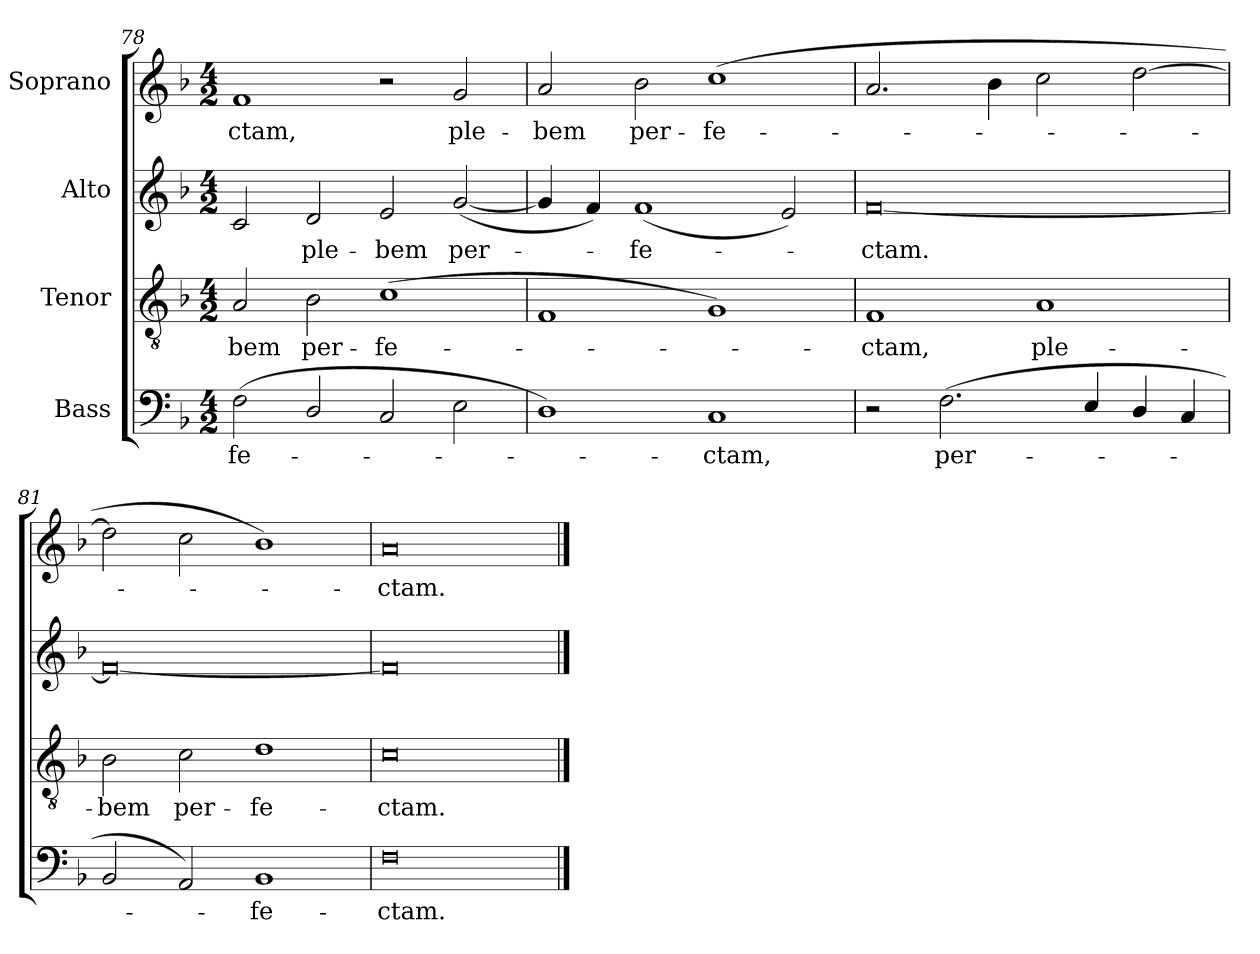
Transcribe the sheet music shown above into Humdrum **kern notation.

**kern	**text	**kern	**text	**kern	**text	**kern	**text
*part4	*part4	*part3	*part3	*part2	*part2	*part1	*part1
*staff4	*staff4	*staff3	*staff3	*staff2	*staff2	*staff1	*staff1
*I"Bass	*	*I"Tenor	*	*I"Alto	*	*I"Soprano	*
*clefF4	*	*clefGv2	*	*clefG2	*	*clefG2	*
*k[b-]	*	*k[b-]	*	*k[b-]	*	*k[b-]	*
*F:	*	*F:	*	*F:	*	*F:	*
*M4/2	*	*M4/2	*	*M4/2	*	*M4/2	*
=78	=78	=78	=78	=78	=78	=78	=78
!	!LO:LY:b	!	!LO:LY:b	!	!	!	!LO:LY:b
(>2F	-fe-	2A	-bem	2c	.	1f	ctam,
!	!	!	!LO:LY:b	!	!LO:LY:b	!	!
2D/	.	2B-	per-	2d	ple-	.	.
!	!	!	!LO:LY:b	!	!LO:LY:b	!	!
2C	.	(<1c	-fe-	2e	-bem	2r	.
!	!	!	!	!	!LO:LY:b	!	!LO:LY:b
2E	.	.	.	(<[2g	per-	2g	ple-
=79	=79	=79	=79	=79	=79	=79	=79
!	!	!	!	!	!	!	!LO:LY:b
1D)	.	1F	.	4g]	.	2a	-bem
.	.	.	.	4f)	.	.	.
!	!	!	!	!	!LO:LY:b	!	!LO:LY:b
.	.	.	.	(<1f	fe-	2b-	per-
!	!LO:LY:b	!	!	!	!	!	!LO:LY:b
1C	ctam,	1G)	.	.	.	(>1cc	-fe-
.	.	.	.	2e)	.	.	.
=80	=80	=80	=80	=80	=80	=80	=80
!	!	!	!LO:LY:b	!	!LO:LY:b	!	!
2r	.	1F	ctam,	[0f	ctam.	2.a	.
!	!LO:LY:b	!	!	!	!	!	!
(<2.F	per-	.	.	.	.	.	.
.	.	.	.	.	.	4b-	.
!	!	!	!LO:LY:b	!	!	!	!
.	.	1A	ple-	.	.	2cc	.
4E/	.	.	.	.	.	.	.
4D/	.	.	.	.	.	[2dd	.
4C	.	.	.	.	.	.	.
=81	=81	=81	=81	=81	=81	=81	=81
!	!	!	!LO:LY:b	!	!	!	!
2BB-	.	2B-	-bem	0f_	.	2dd]	.
!	!	!	!LO:LY:b	!	!	!	!
2AA)	.	2c	per-	.	.	2cc	.
!	!LO:LY:b	!	!LO:LY:b	!	!	!	!
1BB-	fe-	1d	-fe-	.	.	1b-)	.
=82	=82	=82	=82	=82	=82	=82	=82
!	!LO:LY:b	!	!LO:LY:b	!	!	!	!LO:LY:b
0F	-ctam.	0c	-ctam.	0f]	.	0a	ctam.
==	==	==	==	==	==	==	==
*-	*-	*-	*-	*-	*-	*-	*-
